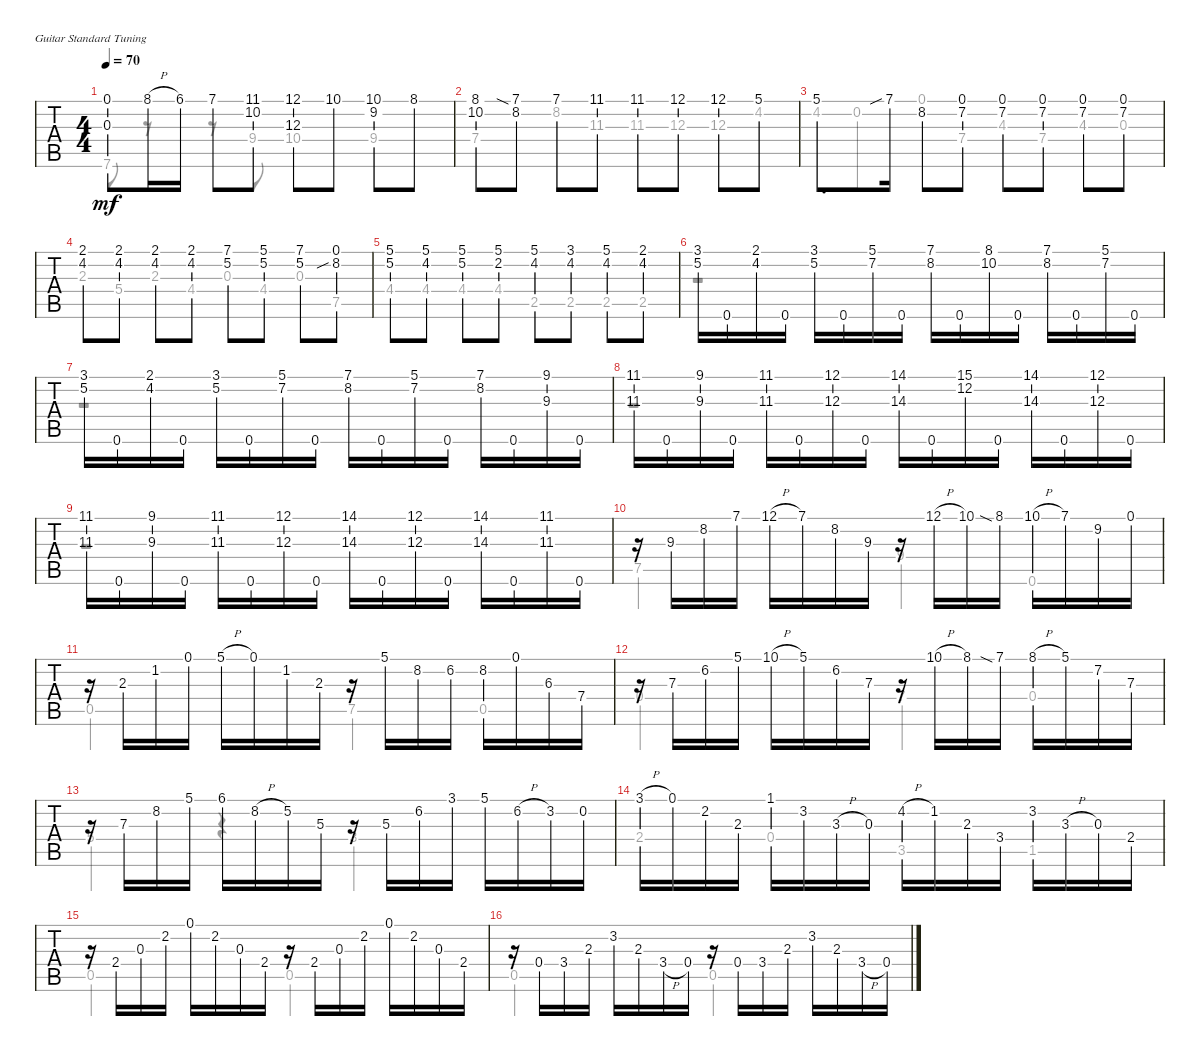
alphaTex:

\bracketExtendMode groupsimilarinstruments
\singleTrackTrackNamePolicy hidden
\multiTrackTrackNamePolicy hidden
\firstSystemTrackNameOrientation horizontal
\otherSystemsTrackNameOrientation horizontal
\track ("Untitled" "Untitled") {instrument acousticguitarnylon}
\staff {tabs}
\tuning (E4 B3 G3 D3 A2 E2)
\voice
\ts (4 4)
\tempo 70
\clef g2
\scale
0.604839
\ks c
(0.1 0.3).8{dy mf} 8.1{h}.16 6.1.16 7.1.8 (11.1 10.2).8 (12.1 12.3).8 10.1.8 (10.1 9.2).8 8.1.8 |
\scale
0.395161 (8.1 10.2).8 (7.1{sia} 8.2).8 7.1.8 11.1.8 11.1.8 12.1.8 12.1.8 5.1.8 |
\scale
0.604839 5.1.8{d} 7.1{sib}.16 8.2.8 (7.2 0.1).8 (7.2 0.1).8 (7.2 0.1).8 (7.2 0.1).8 (7.2 0.1).8 |
\scale
0.395161 (2.1 4.2).8 (2.1 4.2).8 (2.1 4.2).8 (2.1 4.2).8 (7.1 5.2).8 (5.1 5.2).8 (7.1 5.2).8 (8.2{sib} 0.1).8 |
\scale
0.395161 (5.1 5.2).8 (5.1 4.2).8 (5.1 5.2).8 (5.1 2.2).8 (5.1 4.2).8 (3.1 4.2).8 (5.1 4.2).8 (2.1 4.2).8 |
\scale
0.604839 (3.1 5.2).16 0.6.16 (2.1 4.2).16 0.6.16 (3.1 5.2).16 0.6.16 (5.1 7.2).16 0.6.16 (7.1 8.2).16 0.6.16 (8.1 10.2).16 0.6.16 (7.1 8.2).16 0.6.16 (5.1 7.2).16 0.6.16 |
\scale
0.5 (3.1 5.2).16 0.6.16 (2.1 4.2).16 0.6.16 (3.1 5.2).16 0.6.16 (5.1 7.2).16 0.6.16 (7.1 8.2).16 0.6.16 (5.1 7.2).16 0.6.16 (7.1 8.2).16 0.6.16 (9.1 9.3).16 0.6.16 |
\scale
0.5 (11.1 11.3).16 0.6.16 (9.1 9.3).16 0.6.16 (11.1 11.3).16 0.6.16 (12.1 12.3).16 0.6.16 (14.1 14.3).16 0.6.16 (15.1 12.2).16 0.6.16 (14.1 14.3).16 0.6.16 (12.1 12.3).16 0.6.16 |
\scale
0.5 (11.1 11.3).16 0.6.16 (9.1 9.3).16 0.6.16 (11.1 11.3).16 0.6.16 (12.1 12.3).16 0.6.16 (14.1 14.3).16 0.6.16 (12.1 12.3).16 0.6.16 (14.1 14.3).16 0.6.16 (11.1 11.3).16 0.6.16 |
\scale
0.5 r.16 9.3.16 8.2.16 7.1.16 12.1{h}.16 7.1.16 8.2.16 9.3.16 r.16 12.1{h}.16 10.1.16 8.1{sia}.16 10.1{h}.16 7.1.16 9.2.16 0.1.16 |
\scale
0.5 r.16 2.3.16 1.2.16 0.1.16 5.1{h}.16 0.1.16 1.2.16 2.3.16 r.16 5.1.16 8.2.16 6.2.16 8.2.16 0.1.16 6.3.16 7.4.16 |
\scale
0.5 r.16 7.3.16 6.2.16 5.1.16 10.1{h}.16 5.1.16 6.2.16 7.3.16 r.16 10.1{h}.16 8.1.16 7.1{sia}.16 8.1{h}.16 5.1.16 7.2.16 7.3.16 |
\scale
0.5 r.16 7.3.16 8.2.16 5.1.16 6.1.16 8.2{h}.16 5.2.16 5.3.16 r.16 5.3.16 6.2.16 3.1.16 5.1.16 6.2{h}.16 3.2.16 0.2.16 |
\scale
0.5 3.1{h}.16 0.1.16 2.2.16 2.3.16 1.1.16 3.2.16 3.3{h}.16 0.3.16 4.2{h}.16 1.2.16 2.3.16 3.4.16 3.2.16 3.3{h}.16 0.3.16 2.4.16 |
\scale
0.5 r.16 2.4.16 0.3.16 2.2.16 0.1.16 2.2.16 0.3.16 2.4.16 r.16 2.4.16 0.3.16 2.2.16 0.1.16 2.2.16 0.3.16 2.4.16 |
\scale
0.5 r.16 0.4.16 3.4.16 2.3.16 3.2.16 2.3.16 3.4{h}.16 0.4.16 r.16 0.4.16 3.4.16 2.3.16 3.2.16 2.3.16 3.4{h}.16 0.4.16
\voice
\clef g2
\ottava regular
\simile none
\scale
0.604839
\ks c
7.6.8{dy mf} r.8 r.8 9.4.8 10.4.4 9.4.4 |
\scale
0.395161 7.4.4 8.2.8 11.3.8 11.3.8 12.3.8 12.3.8 4.2.8 |
\scale
0.604839 4.2.8 0.2.8 0.1.8 7.4.8 4.3.8 7.4.8 4.3.8 0.3.8 |
\scale
0.395161 2.3.8 5.4.8 2.3.8 4.4.8 0.3.8 4.4.8 0.3.8 7.5.8 |
\scale
0.395161 4.4.8 4.4.8 4.4.8 4.4.8 2.5.8 2.5.8 2.5.8 2.5.8 |
\scale
0.604839 r.1 |
\scale
0.5 r.1 |
\scale
0.5 r.1 |
\scale
0.5 r.1 |
\scale
0.5 7.5.2 9.4.4 0.6.4 |
\scale
0.5 0.5.2 7.5.4 0.5.4 |
\scale
0.5 0.4.2 7.4.4 0.4.4 |
\scale
0.5 5.4.4 r.4 3.4.2 |
\scale
0.5 2.4.4 0.4.4 3.5.4 1.5.4 |
\scale
0.5 0.5.2 0.5.2 |
\scale
0.5 0.5.2 0.5.2
